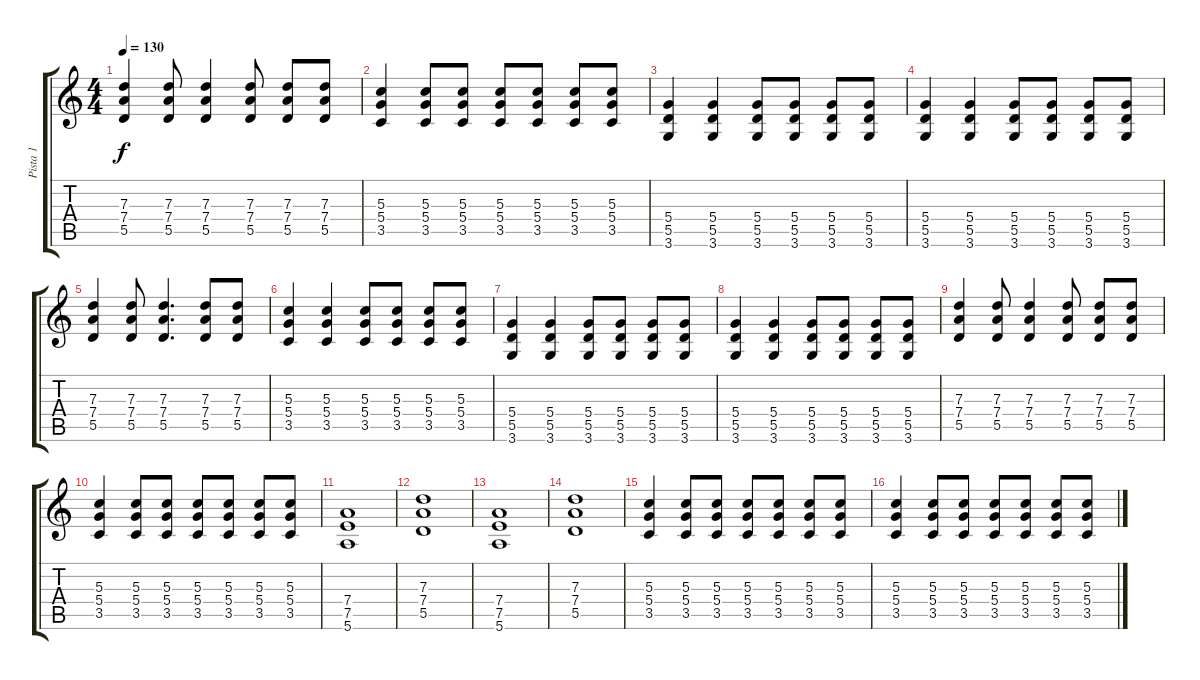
\track ("Pista 1" "Pista 1") {instrument distortionguitar}
\staff {score tabs}
\tuning (E4 B3 G3 D3 A2 E2) {hide}
\ts (4 4)
\tempo 130
\clef g2
\ks c
(7.3 7.4 5.5).4{dy f} (7.3 7.4 5.5).8 (7.3 7.4 5.5).4 (7.3 7.4 5.5).8 (7.3 7.4 5.5).8 (7.3 7.4 5.5).8 |
(5.3 5.4 3.5).4 (5.3 5.4 3.5).8 (5.3 5.4 3.5).8 (5.3 5.4 3.5).8 (5.3 5.4 3.5).8 (5.3 5.4 3.5).8 (5.3 5.4 3.5).8 |
(5.4 5.5 3.6).4 (5.4 5.5 3.6).4 (5.4 5.5 3.6).8 (5.4 5.5 3.6).8 (5.4 5.5 3.6).8 (5.4 5.5 3.6).8 |
(5.4 5.5 3.6).4 (5.4 5.5 3.6).4 (5.4 5.5 3.6).8 (5.4 5.5 3.6).8 (5.4 5.5 3.6).8 (5.4 5.5 3.6).8 |
(7.3 7.4 5.5).4 (7.3 7.4 5.5).8 (7.3 7.4 5.5).4{d} (7.3 7.4 5.5).8 (7.3 7.4 5.5).8 |
(5.3 5.4 3.5).4 (5.3 5.4 3.5).4 (5.3 5.4 3.5).8 (5.3 5.4 3.5).8 (5.3 5.4 3.5).8 (5.3 5.4 3.5).8 |
(5.4 5.5 3.6).4 (5.4 5.5 3.6).4 (5.4 5.5 3.6).8 (5.4 5.5 3.6).8 (5.4 5.5 3.6).8 (5.4 5.5 3.6).8 |
(5.4 5.5 3.6).4 (5.4 5.5 3.6).4 (5.4 5.5 3.6).8 (5.4 5.5 3.6).8 (5.4 5.5 3.6).8 (5.4 5.5 3.6).8 |
(7.3 7.4 5.5).4 (7.3 7.4 5.5).8 (7.3 7.4 5.5).4 (7.3 7.4 5.5).8 (7.3 7.4 5.5).8 (7.3 7.4 5.5).8 |
(5.3 5.4 3.5).4 (5.3 5.4 3.5).8 (5.3 5.4 3.5).8 (5.3 5.4 3.5).8 (5.3 5.4 3.5).8 (5.3 5.4 3.5).8 (5.3 5.4 3.5).8 |
(7.4 7.5 5.6).1 |
(7.3 7.4 5.5).1 |
(7.4 7.5 5.6).1 |
(7.3 7.4 5.5).1 |
(5.3 5.4 3.5).4 (5.3 5.4 3.5).8 (5.3 5.4 3.5).8 (5.3 5.4 3.5).8 (5.3 5.4 3.5).8 (5.3 5.4 3.5).8 (5.3 5.4 3.5).8 |
(5.3 5.4 3.5).4 (5.3 5.4 3.5).8 (5.3 5.4 3.5).8 (5.3 5.4 3.5).8 (5.3 5.4 3.5).8 (5.3 5.4 3.5).8 (5.3 5.4 3.5).8
